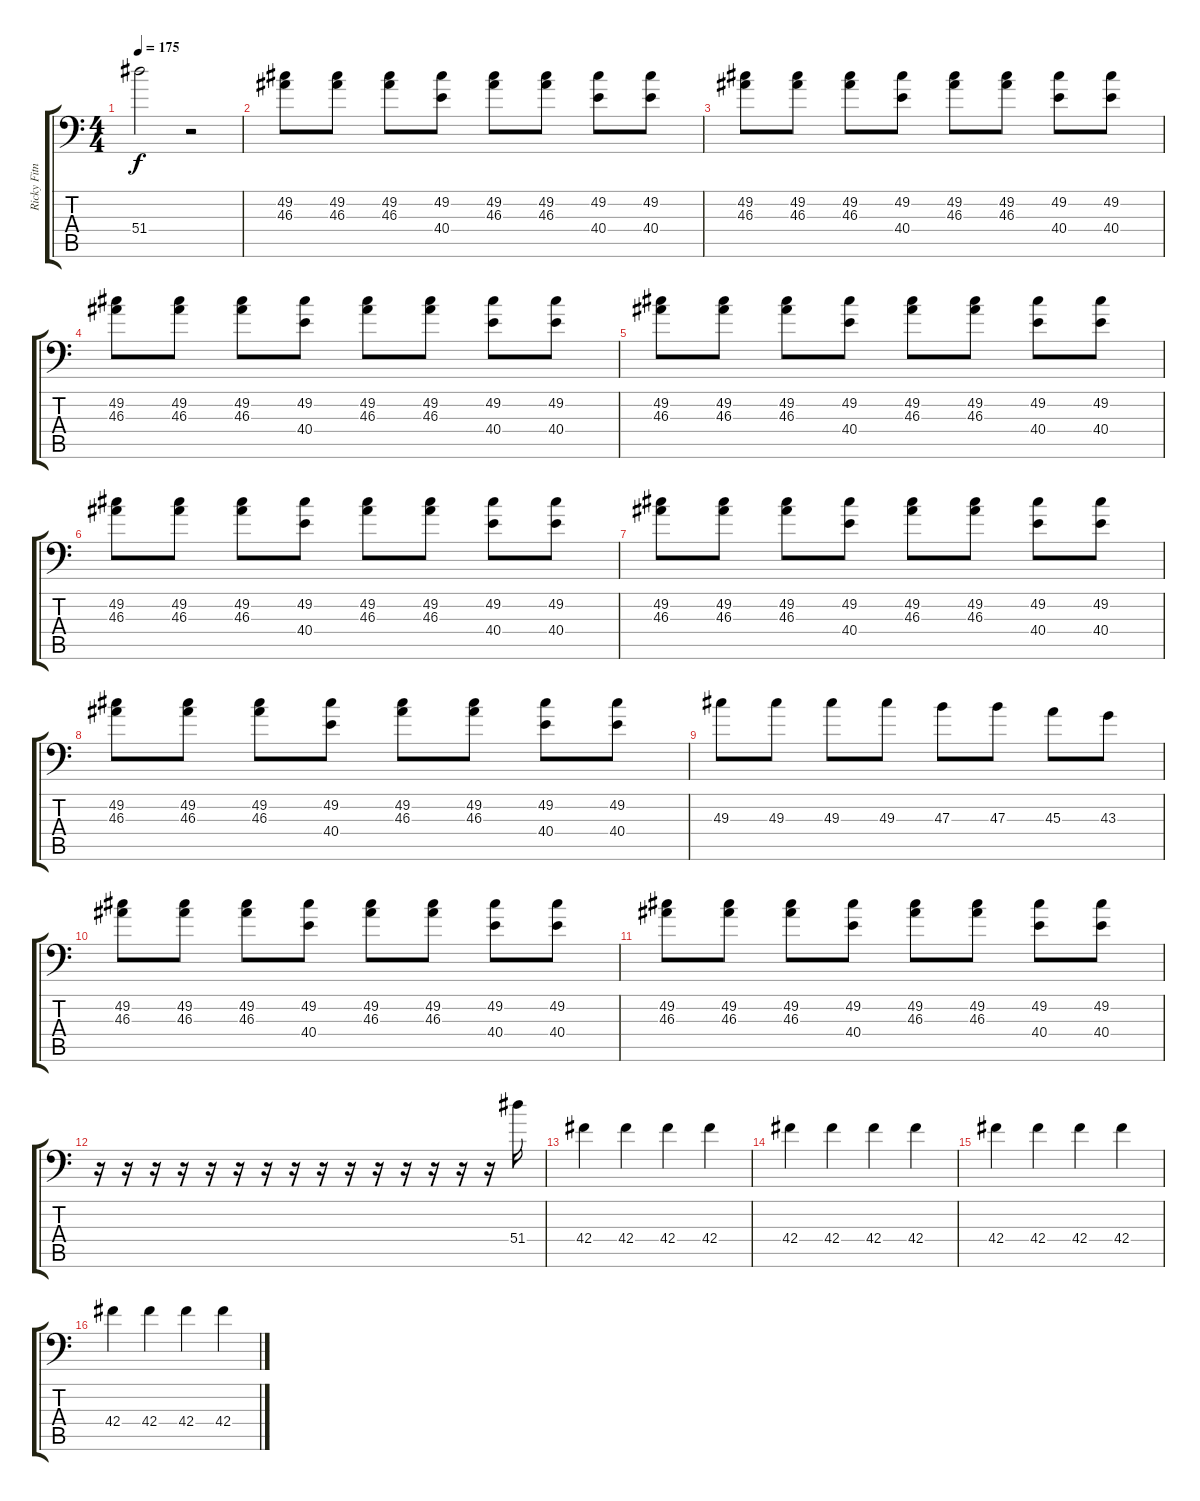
\track ("Ricky Fitness" "Ricky Fitn") {instrument acousticgrandpiano}
\staff {score tabs}
\tuning (C-1 C-1 C-1 C-1 C-1 C-1) {hide}
\ts (4 4)
\tempo 175
\clef f4
\ks c
51.4.2{dy f} r.2 |
(49.2 46.3).8 (49.2 46.3).8 (49.2 46.3).8 (49.2 40.4).8 (49.2 46.3).8 (49.2 46.3).8 (49.2 40.4).8 (49.2 40.4).8 |
(49.2 46.3).8 (49.2 46.3).8 (49.2 46.3).8 (49.2 40.4).8 (49.2 46.3).8 (49.2 46.3).8 (49.2 40.4).8 (49.2 40.4).8 |
(49.2 46.3).8 (49.2 46.3).8 (49.2 46.3).8 (49.2 40.4).8 (49.2 46.3).8 (49.2 46.3).8 (49.2 40.4).8 (49.2 40.4).8 |
(49.2 46.3).8 (49.2 46.3).8 (49.2 46.3).8 (49.2 40.4).8 (49.2 46.3).8 (49.2 46.3).8 (49.2 40.4).8 (49.2 40.4).8 |
(49.2 46.3).8 (49.2 46.3).8 (49.2 46.3).8 (49.2 40.4).8 (49.2 46.3).8 (49.2 46.3).8 (49.2 40.4).8 (49.2 40.4).8 |
(49.2 46.3).8 (49.2 46.3).8 (49.2 46.3).8 (49.2 40.4).8 (49.2 46.3).8 (49.2 46.3).8 (49.2 40.4).8 (49.2 40.4).8 |
(49.2 46.3).8 (49.2 46.3).8 (49.2 46.3).8 (49.2 40.4).8 (49.2 46.3).8 (49.2 46.3).8 (49.2 40.4).8 (49.2 40.4).8 |
49.3.8 49.3.8 49.3.8 49.3.8 47.3.8 47.3.8 45.3.8 43.3.8 |
(49.2 46.3).8 (49.2 46.3).8 (49.2 46.3).8 (49.2 40.4).8 (49.2 46.3).8 (49.2 46.3).8 (49.2 40.4).8 (49.2 40.4).8 |
(49.2 46.3).8 (49.2 46.3).8 (49.2 46.3).8 (49.2 40.4).8 (49.2 46.3).8 (49.2 46.3).8 (49.2 40.4).8 (49.2 40.4).8 |
r.16 r.16 r.16 r.16 r.16 r.16 r.16 r.16 r.16 r.16 r.16 r.16 r.16 r.16 r.16 51.4.16 |
42.4.4 42.4.4 42.4.4 42.4.4 |
42.4.4 42.4.4 42.4.4 42.4.4 |
42.4.4 42.4.4 42.4.4 42.4.4 |
42.4.4 42.4.4 42.4.4 42.4.4
